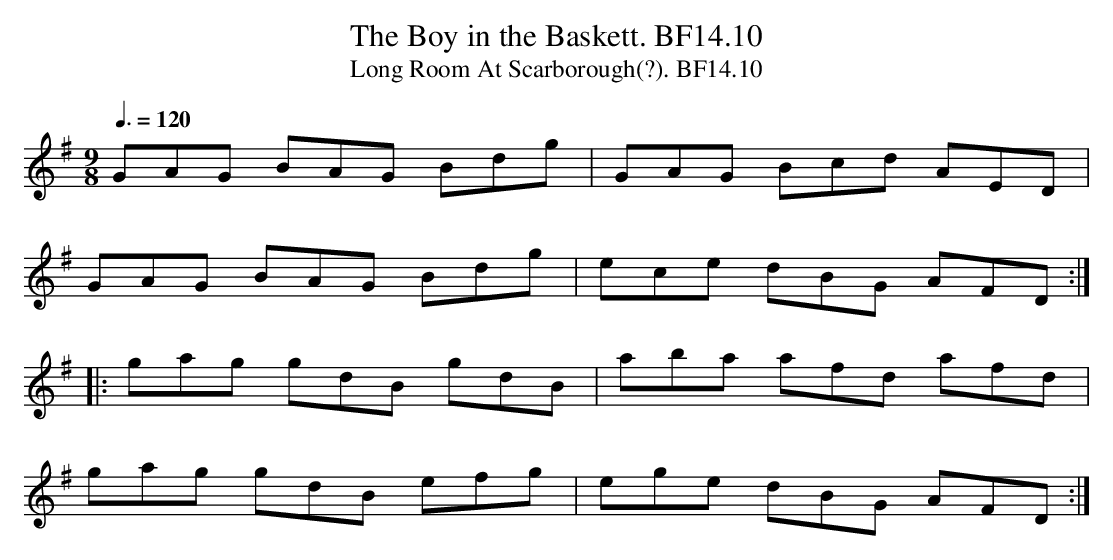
X:1
T:Boy in the Baskett. BF14.10, The
T:Long Room At Scarborough(?). BF14.10
M:9/8
L:1/8
Q:3/8=120
K:G major
GAG BAG Bdg|GAG Bcd AED|
GAG BAG Bdg|ece dBG AFD:|
|:gag gdB gdB|aba afd afd|
gag gdB efg|ege dBG AFD:|
